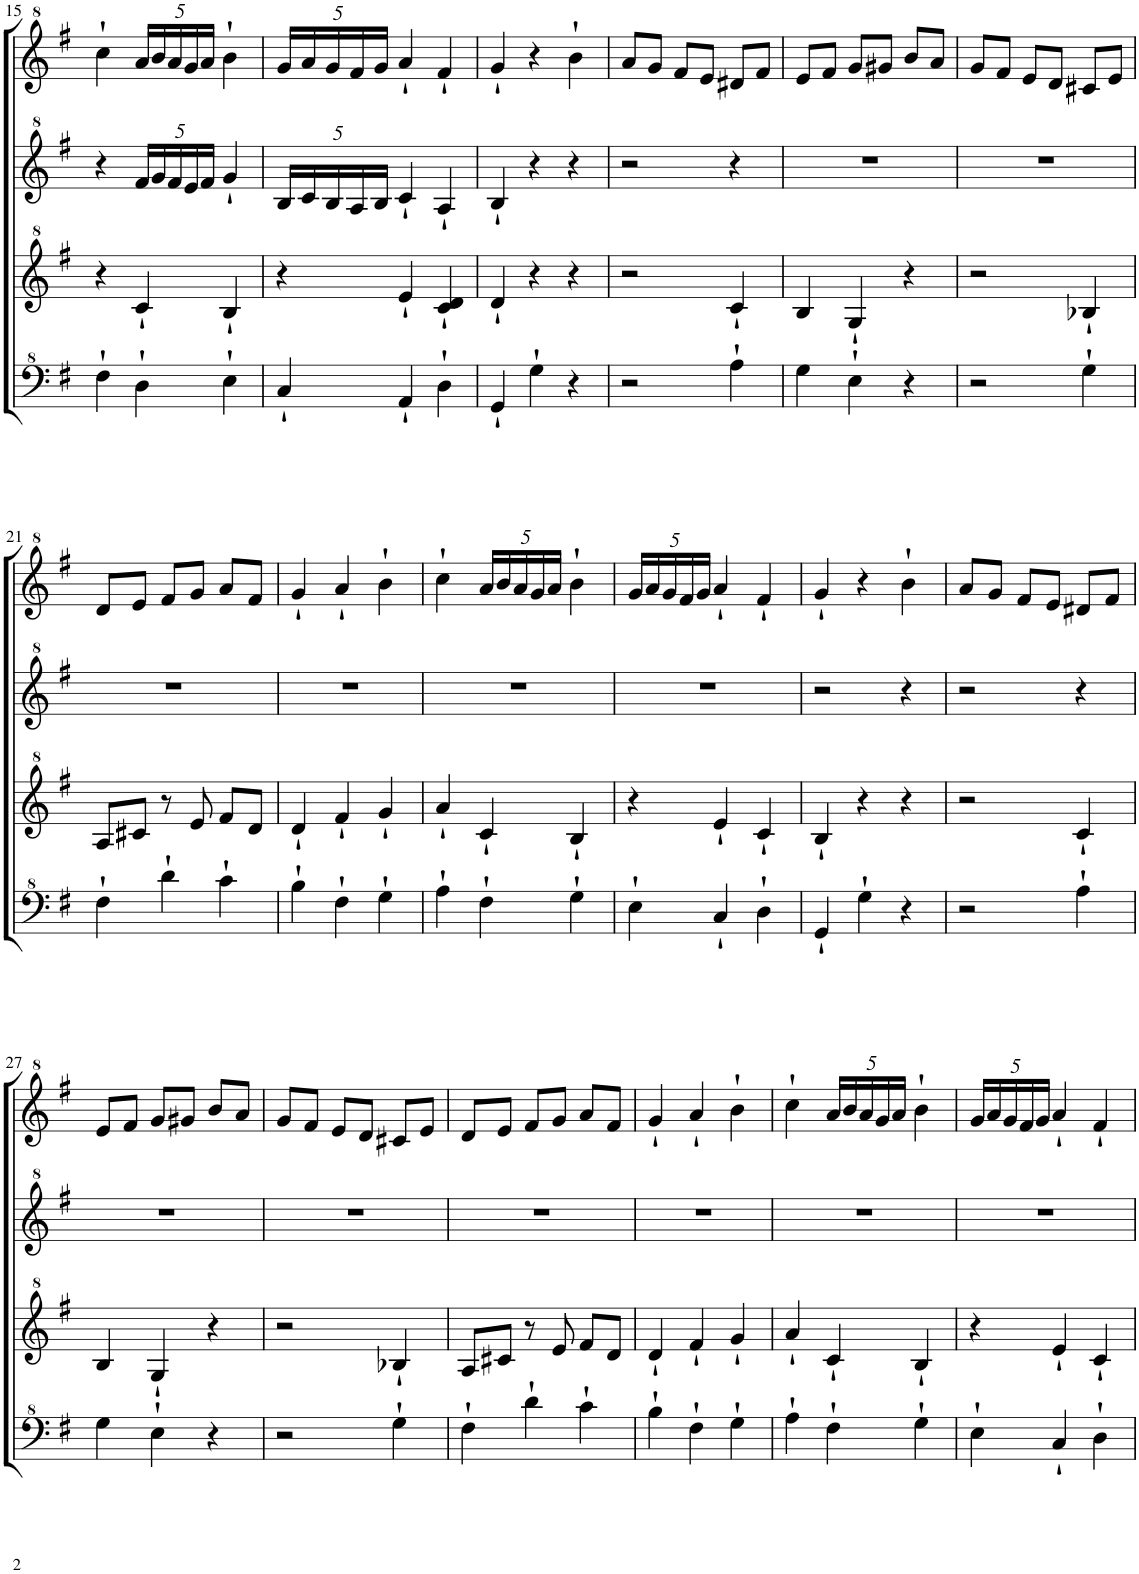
**kern	**kern	**kern	**kern
*part1	*part1	*part1	*part1
*staff4	*staff3	*staff2	*staff1
*I"Model III	*	*	*
!!LO:PB:g=z
*clefF^4	*clefG^2	*clefG^2	*clefG^2
*k[f#]	*k[f#]	*k[f#]	*k[f#]
*M3/4	*M3/4	*M3/4	*M3/4
=15	=15	=15	=15
4f#`\	4r	4r	4ccc`\
*	*	*Xbrackettup	*Xbrackettup
4d`\	4cc`/	20ff#/LL	20aa/LL
.	.	20gg/	20bb/
.	.	20ff#/	20aa/
.	.	20ee/	20gg/
.	.	20ff#/JJ	20aa/JJ
4e`\	4b`/	4gg`/	4bb`\
=16	=16	=16	=16
4c`/	4r	20b/LL	20gg/LL
.	.	20cc/	20aa/
.	.	20b/	20gg/
.	.	20a/	20ff#/
.	.	20b/JJ	20gg/JJ
4A`/	4ee`/	4cc`/	4aa`/
4d`\	4cc/` 4dd/`	4a`/	4ff#`/
=17	=17	=17	=17
4G`/	4dd`/	4b`/	4gg`/
4g`\	4r	4r	4r
4r	4r	4r	4bb`\
=18	=18	=18	=18
2r	2r	2r	8aa/L
.	.	.	8gg/J
.	.	.	8ff#/L
.	.	.	8ee/J
4a`\	4cc`/	4r	8dd#X/L
.	.	.	8ff#/J
=19	=19	=19	=19
4g\	4b/	2.r	8ee/L
.	.	.	8ff#/J
4e`\	4g`/	.	8gg/L
.	.	.	8gg#X/J
4r	4r	.	8bb/L
.	.	.	8aa/J
=20	=20	=20	=20
2r	2r	2.r	8gg/L
.	.	.	8ff#/J
.	.	.	8ee/L
.	.	.	8dd/J
4g`\	4b-X`/	.	8cc#X/L
.	.	.	8ee/J
!!LO:LB:g=z
=21	=21	=21	=21
4f#`\	8a/L	2.r	8dd/L
.	8cc#X/J	.	8ee/J
4dd`\	8r	.	8ff#/L
.	8ee/	.	8gg/J
4cc`\	8ff#/L	.	8aa/L
.	8dd/J	.	8ff#/J
=22	=22	=22	=22
4b`\	4dd`/	2.r	4gg`/
4f#`\	4ff#`/	.	4aa`/
4g`\	4gg`/	.	4bb`\
=23	=23	=23	=23
4a`\	4aa`/	2.r	4ccc`\
4f#`\	4cc`/	.	20aa/LL
.	.	.	20bb/
.	.	.	20aa/
.	.	.	20gg/
.	.	.	20aa/JJ
4g`\	4b`/	.	4bb`\
=24	=24	=24	=24
4e`\	4r	2.r	20gg/LL
.	.	.	20aa/
.	.	.	20gg/
.	.	.	20ff#/
.	.	.	20gg/JJ
4c`/	4ee`/	.	4aa`/
4d`\	4cc`/	.	4ff#`/
=25	=25	=25	=25
4G`/	4b`/	2r	4gg`/
4g`\	4r	.	4r
4r	4r	4r	4bb`\
=26	=26	=26	=26
2r	2r	2r	8aa/L
.	.	.	8gg/J
.	.	.	8ff#/L
.	.	.	8ee/J
4a`\	4cc`/	4r	8dd#X/L
.	.	.	8ff#/J
!!LO:LB:g=z
=27	=27	=27	=27
4g\	4b/	2.r	8ee/L
.	.	.	8ff#/J
4e`\	4g`/	.	8gg/L
.	.	.	8gg#X/J
4r	4r	.	8bb/L
.	.	.	8aa/J
=28	=28	=28	=28
2r	2r	2.r	8gg/L
.	.	.	8ff#/J
.	.	.	8ee/L
.	.	.	8dd/J
4g`\	4b-X`/	.	8cc#X/L
.	.	.	8ee/J
=29	=29	=29	=29
4f#`\	8a/L	2.r	8dd/L
.	8cc#X/J	.	8ee/J
4dd`\	8r	.	8ff#/L
.	8ee/	.	8gg/J
4cc`\	8ff#/L	.	8aa/L
.	8dd/J	.	8ff#/J
=30	=30	=30	=30
4b`\	4dd`/	2.r	4gg`/
4f#`\	4ff#`/	.	4aa`/
4g`\	4gg`/	.	4bb`\
=31	=31	=31	=31
4a`\	4aa`/	2.r	4ccc`\
4f#`\	4cc`/	.	20aa/LL
.	.	.	20bb/
.	.	.	20aa/
.	.	.	20gg/
.	.	.	20aa/JJ
4g`\	4b`/	.	4bb`\
=32	=32	=32	=32
4e`\	4r	2.r	20gg/LL
.	.	.	20aa/
.	.	.	20gg/
.	.	.	20ff#/
.	.	.	20gg/JJ
4c`/	4ee`/	.	4aa`/
4d`\	4cc`/	.	4ff#`/
=	=	=	=
*-	*-	*-	*-
